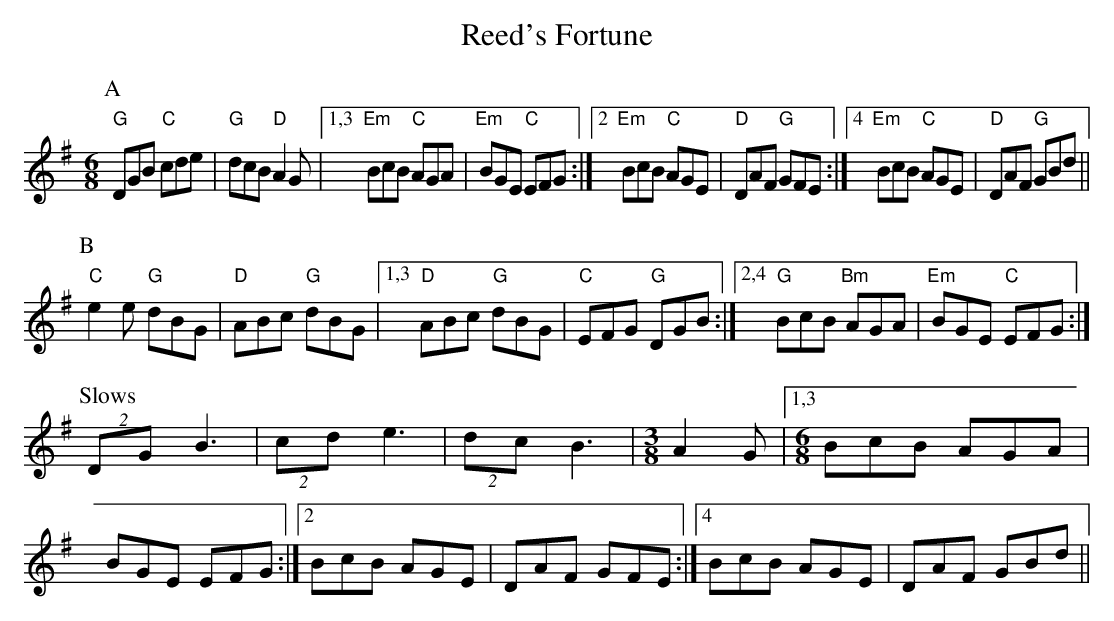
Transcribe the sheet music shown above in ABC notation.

X:1
T:Reed's Fortune
M:6/8
K:G
P:A
"G"DGB "C"cde | "G"dcB "D"A2G |1,3 "Em" BcB "C"AGA | "Em"BGE "C"EFG :|2 "Em"BcB "C"AGE | "D"DAF "G"GFE :|4 "Em"BcB "C"AGE | "D"DAF "G"GBd ||
P:B
"C"e2e "G"dBG | "D"ABc "G"dBG |1,3 "D"ABc "G"dBG | "C"EFG "G"DGB :|2,4 "G"BcB "Bm"AGA | "Em"BGE "C"EFG :|
P:Slows
(2:3DGB3 | (2:3cde3 | (2:3dcB3 |[M:3/8] A2G |1,3  [M:6/8] BcB AGA | BGE EFG :|2 BcB AGE | DAF GFE :|4 BcB AGE | DAF GBd ||
